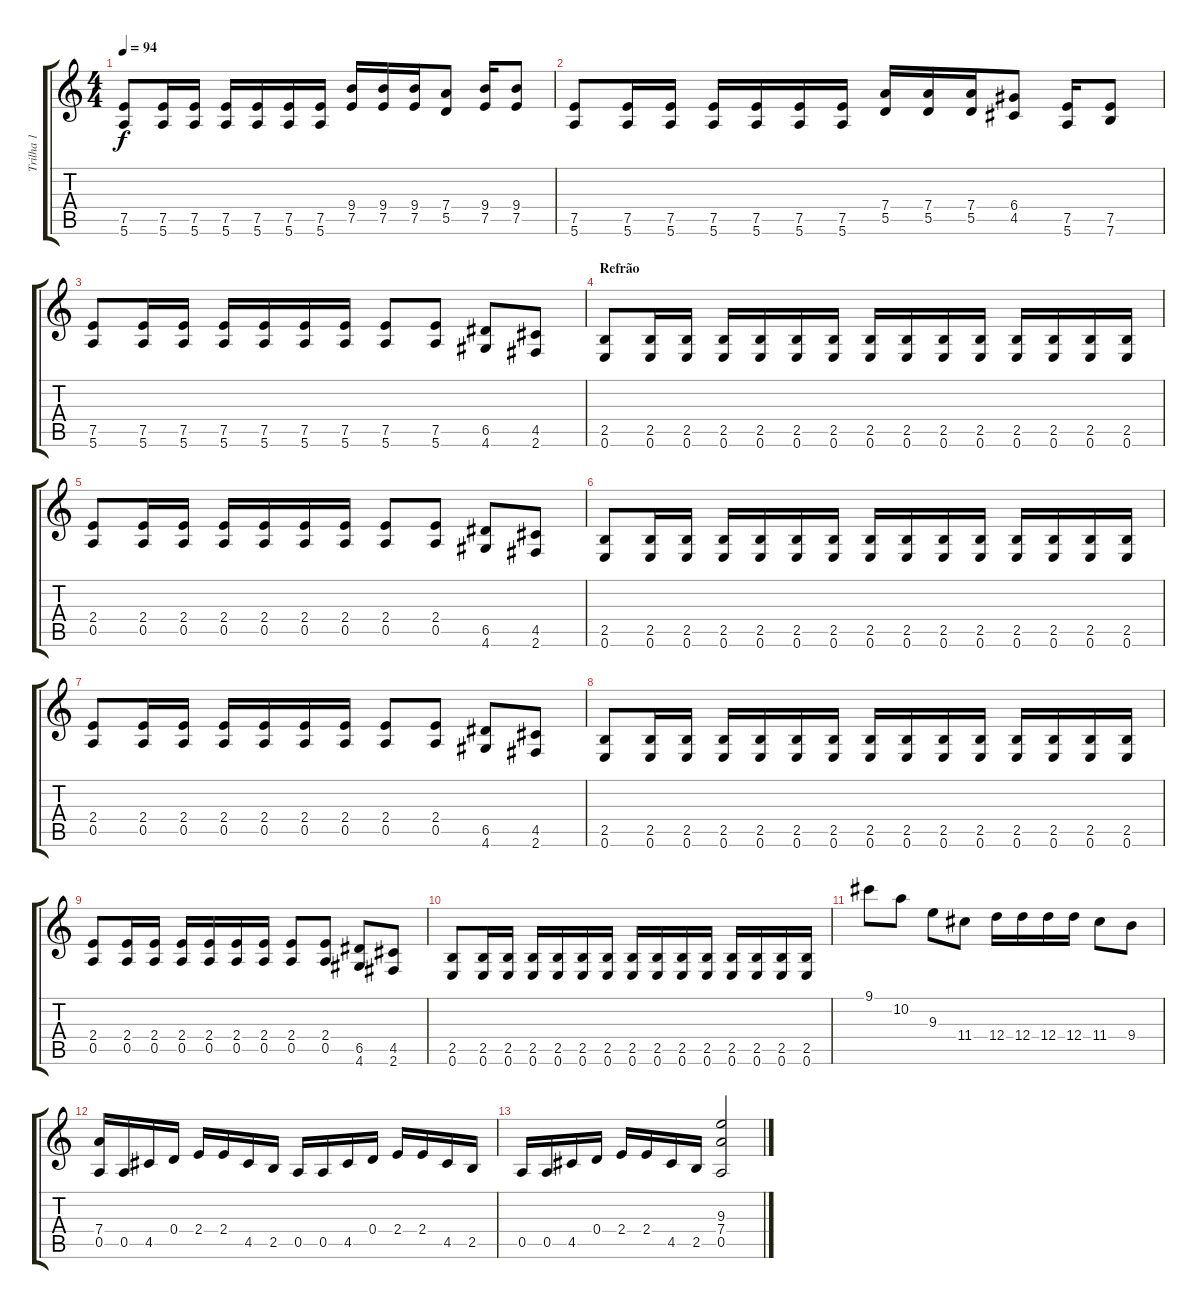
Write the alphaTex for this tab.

\track ("Trilha 1" "Trilha 1") {instrument distortionguitar}
\staff {score tabs}
\tuning (E4 B3 G3 D3 A2 E2) {hide}
\ts (4 4)
\tempo 94
\clef g2
\ks c
(7.5 5.6).8{dy f} (7.5 5.6).16 (7.5 5.6).16 (7.5 5.6).16 (7.5 5.6).16 (7.5 5.6).16 (7.5 5.6).16 (9.4 7.5).16 (9.4 7.5).16 (9.4 7.5).16 (7.4 5.5).8 (9.4 7.5).16 (9.4 7.5).8 |
(7.5 5.6).8 (7.5 5.6).16 (7.5 5.6).16 (7.5 5.6).16 (7.5 5.6).16 (7.5 5.6).16 (7.5 5.6).16 (7.4 5.5).16 (7.4 5.5).16 (7.4 5.5).16 (6.4 4.5).8 (7.5 5.6).16 (7.5 7.6).8 |
(7.5 5.6).8 (7.5 5.6).16 (7.5 5.6).16 (7.5 5.6).16 (7.5 5.6).16 (7.5 5.6).16 (7.5 5.6).16 (7.5 5.6).8 (7.5 5.6).8 (6.5 4.6).8 (4.5 2.6).8 |
\section ("" "Refrão")
(2.5 0.6).8 (2.5 0.6).16 (2.5 0.6).16 (2.5 0.6).16 (2.5 0.6).16 (2.5 0.6).16 (2.5 0.6).16 (2.5 0.6).16 (2.5 0.6).16 (2.5 0.6).16 (2.5 0.6).16 (2.5 0.6).16 (2.5 0.6).16 (2.5 0.6).16 (2.5 0.6).16 |
(2.4 0.5).8 (2.4 0.5).16 (2.4 0.5).16 (2.4 0.5).16 (2.4 0.5).16 (2.4 0.5).16 (2.4 0.5).16 (2.4 0.5).8 (2.4 0.5).8 (6.5 4.6).8 (4.5 2.6).8 |
(2.5 0.6).8 (2.5 0.6).16 (2.5 0.6).16 (2.5 0.6).16 (2.5 0.6).16 (2.5 0.6).16 (2.5 0.6).16 (2.5 0.6).16 (2.5 0.6).16 (2.5 0.6).16 (2.5 0.6).16 (2.5 0.6).16 (2.5 0.6).16 (2.5 0.6).16 (2.5 0.6).16 |
(2.4 0.5).8 (2.4 0.5).16 (2.4 0.5).16 (2.4 0.5).16 (2.4 0.5).16 (2.4 0.5).16 (2.4 0.5).16 (2.4 0.5).8 (2.4 0.5).8 (6.5 4.6).8 (4.5 2.6).8 |
(2.5 0.6).8 (2.5 0.6).16 (2.5 0.6).16 (2.5 0.6).16 (2.5 0.6).16 (2.5 0.6).16 (2.5 0.6).16 (2.5 0.6).16 (2.5 0.6).16 (2.5 0.6).16 (2.5 0.6).16 (2.5 0.6).16 (2.5 0.6).16 (2.5 0.6).16 (2.5 0.6).16 |
(2.4 0.5).8 (2.4 0.5).16 (2.4 0.5).16 (2.4 0.5).16 (2.4 0.5).16 (2.4 0.5).16 (2.4 0.5).16 (2.4 0.5).8 (2.4 0.5).8 (6.5 4.6).8 (4.5 2.6).8 |
(2.5 0.6).8 (2.5 0.6).16 (2.5 0.6).16 (2.5 0.6).16 (2.5 0.6).16 (2.5 0.6).16 (2.5 0.6).16 (2.5 0.6).16 (2.5 0.6).16 (2.5 0.6).16 (2.5 0.6).16 (2.5 0.6).16 (2.5 0.6).16 (2.5 0.6).16 (2.5 0.6).16 |
9.1.8 10.2.8 9.3.8 11.4.8 12.4.16 12.4.16 12.4.16 12.4.16 11.4.8 9.4.8 |
(7.4 0.5).16 0.5.16 4.5.16 0.4.16 2.4.16 2.4.16 4.5.16 2.5.16 0.5.16 0.5.16 4.5.16 0.4.16 2.4.16 2.4.16 4.5.16 2.5.16 |
0.5.16 0.5.16 4.5.16 0.4.16 2.4.16 2.4.16 4.5.16 2.5.16 (9.3 7.4 0.5).2
